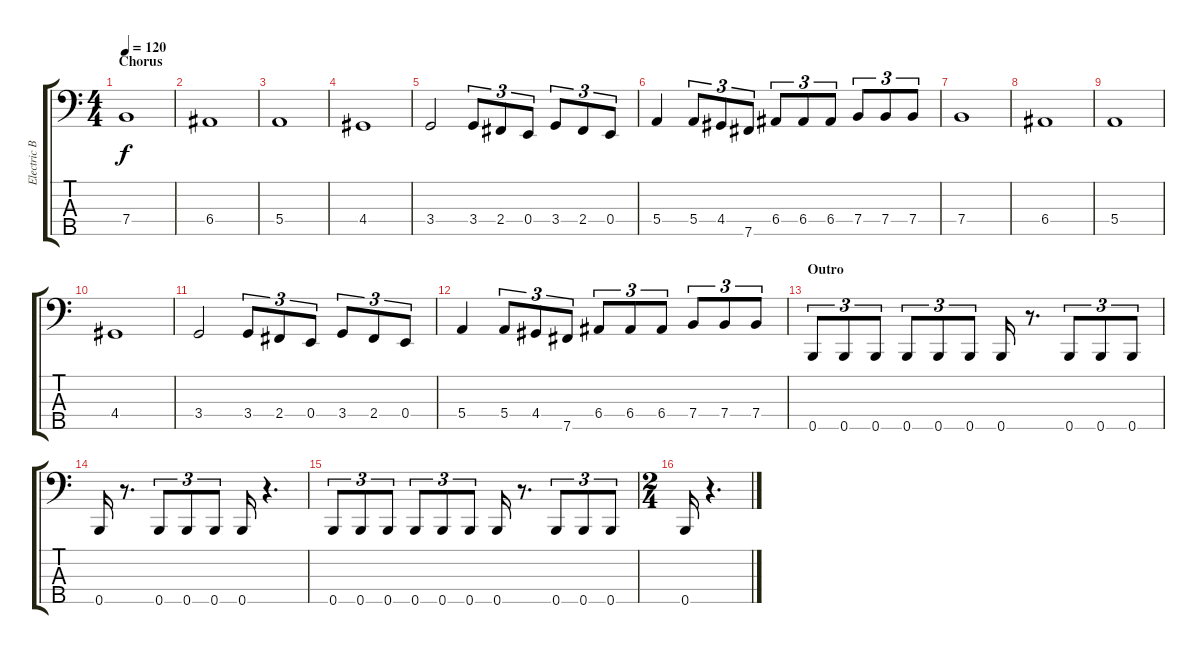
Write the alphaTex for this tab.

\track ("Electric Bass" "Electric B") {instrument electricbassfinger}
\staff {score tabs}
\tuning (G2 D2 A1 E1 B0) {hide}
\ts (4 4)
\section ("" "Chorus")
\tempo 120
\clef f4
\ks c
7.4.1{dy f} |
6.4.1 |
5.4.1 |
4.4.1 |
3.4.2 3.4.8{tu (3 2)} 2.4.8{tu (3 2)} 0.4.8{tu (3 2)} 3.4.8{tu (3 2)} 2.4.8{tu (3 2)} 0.4.8{tu (3 2)} |
5.4.4 5.4.8{tu (3 2)} 4.4.8{tu (3 2)} 7.5.8{tu (3 2)} 6.4.8{tu (3 2)} 6.4.8{tu (3 2)} 6.4.8{tu (3 2)} 7.4.8{tu (3 2)} 7.4.8{tu (3 2)} 7.4.8{tu (3 2)} |
7.4.1 |
6.4.1 |
5.4.1 |
4.4.1 |
3.4.2 3.4.8{tu (3 2)} 2.4.8{tu (3 2)} 0.4.8{tu (3 2)} 3.4.8{tu (3 2)} 2.4.8{tu (3 2)} 0.4.8{tu (3 2)} |
5.4.4 5.4.8{tu (3 2)} 4.4.8{tu (3 2)} 7.5.8{tu (3 2)} 6.4.8{tu (3 2)} 6.4.8{tu (3 2)} 6.4.8{tu (3 2)} 7.4.8{tu (3 2)} 7.4.8{tu (3 2)} 7.4.8{tu (3 2)} |
\section ("" "Outro")
0.5.8{tu (3 2)} 0.5.8{tu (3 2)} 0.5.8{tu (3 2)} 0.5.8{tu (3 2)} 0.5.8{tu (3 2)} 0.5.8{tu (3 2)} 0.5.16 r.8{d} 0.5.8{tu (3 2)} 0.5.8{tu (3 2)} 0.5.8{tu (3 2)} |
0.5.16 r.8{d} 0.5.8{tu (3 2)} 0.5.8{tu (3 2)} 0.5.8{tu (3 2)} 0.5.16 r.4{d} |
0.5.8{tu (3 2)} 0.5.8{tu (3 2)} 0.5.8{tu (3 2)} 0.5.8{tu (3 2)} 0.5.8{tu (3 2)} 0.5.8{tu (3 2)} 0.5.16 r.8{d} 0.5.8{tu (3 2)} 0.5.8{tu (3 2)} 0.5.8{tu (3 2)} |
\ts (2 4)
0.5.16 r.4{d}
